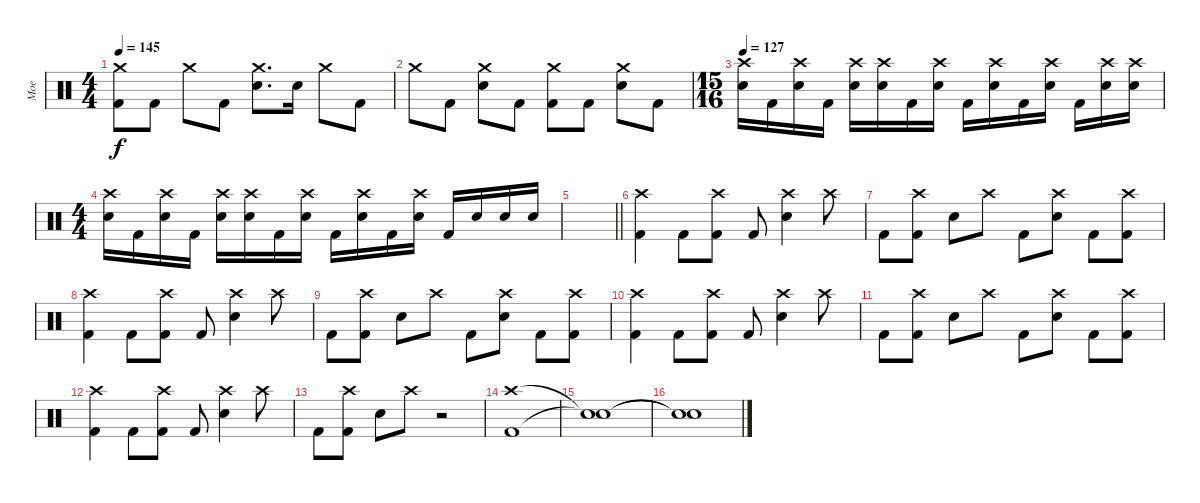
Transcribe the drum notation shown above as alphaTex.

\track ("Moe" "Moe") {instrument percussion}
\staff {score}
\articulation defaults
\ts (4 4)
\tempo 145
\clef neutral
\ks c
("Crash medium (hit)" "Kick (hit) 2").8{dy f} "Kick (hit) 2".8 "Crash medium (hit)".8 "Kick (hit) 2".8 ("Crash medium (hit)" "Electric Snare (hit)").8{d} "Electric Snare (hit)".16 "Crash medium (hit)".8 "Kick (hit) 2".8 |
"Crash medium (hit)".8 "Kick (hit) 2".8 ("Crash medium (hit)" "Electric Snare (hit)").8 "Kick (hit) 2".8 ("Crash medium (hit)" "Kick (hit) 2").8 "Kick (hit) 2".8 ("Crash medium (hit)" "Electric Snare (hit)").8 "Kick (hit) 2".8 |
\ts (15 16)
\tempo 127
("Crash high (hit)" "Electric Snare (hit)").16 "Kick (hit) 2".16 ("Crash high (hit)" "Electric Snare (hit)").16 "Kick (hit) 2".16 ("Crash high (hit)" "Electric Snare (hit)").16 ("Crash high (hit)" "Electric Snare (hit)").16 "Kick (hit) 2".16 ("Crash high (hit)" "Electric Snare (hit)").16 "Kick (hit) 2".16 ("Crash high (hit)" "Electric Snare (hit)").16 "Kick (hit) 2".16 ("Crash high (hit)" "Electric Snare (hit)").16 "Kick (hit) 2".16 ("Crash high (hit)" "Electric Snare (hit)").16 ("Crash high (hit)" "Electric Snare (hit)").16 |
\ts (4 4)
("Crash high (hit)" "Electric Snare (hit)").16 "Kick (hit) 2".16 ("Crash high (hit)" "Electric Snare (hit)").16 "Kick (hit) 2".16 ("Crash high (hit)" "Electric Snare (hit)").16 ("Crash high (hit)" "Electric Snare (hit)").16 "Kick (hit) 2".16 ("Crash high (hit)" "Electric Snare (hit)").16 "Kick (hit) 2".16 ("Crash high (hit)" "Electric Snare (hit)").16 "Kick (hit) 2".16 ("Crash high (hit)" "Electric Snare (hit)").16 "Kick (hit) 2".16 "Electric Snare (hit)".16 "Electric Snare (hit)".16 "Electric Snare (hit)".16 |
\barLineRight lightlight
|
("Crash high (hit)" "Kick (hit) 2").4 "Kick (hit) 2".8 ("Crash high (hit)" "Kick (hit) 2").8 "Kick (hit) 2".8 ("Crash high (hit)" "Electric Snare (hit)").4 "Crash high (hit)".8 |
"Kick (hit) 2".8 ("Crash high (hit)" "Kick (hit) 2").8 "Electric Snare (hit)".8 "Crash high (hit)".8 "Kick (hit) 2".8 ("Crash high (hit)" "Electric Snare (hit)").8 "Kick (hit) 2".8 ("Crash high (hit)" "Kick (hit) 2").8 |
("Crash high (hit)" "Kick (hit) 2").4 "Kick (hit) 2".8 ("Crash high (hit)" "Kick (hit) 2").8 "Kick (hit) 2".8 ("Crash high (hit)" "Electric Snare (hit)").4 "Crash high (hit)".8 |
"Kick (hit) 2".8 ("Crash high (hit)" "Kick (hit) 2").8 "Electric Snare (hit)".8 "Crash high (hit)".8 "Kick (hit) 2".8 ("Crash high (hit)" "Electric Snare (hit)").8 "Kick (hit) 2".8 ("Crash high (hit)" "Kick (hit) 2").8 |
("Crash high (hit)" "Kick (hit) 2").4 "Kick (hit) 2".8 ("Crash high (hit)" "Kick (hit) 2").8 "Kick (hit) 2".8 ("Crash high (hit)" "Electric Snare (hit)").4 "Crash high (hit)".8 |
"Kick (hit) 2".8 ("Crash high (hit)" "Kick (hit) 2").8 "Electric Snare (hit)".8 "Crash high (hit)".8 "Kick (hit) 2".8 ("Crash high (hit)" "Electric Snare (hit)").8 "Kick (hit) 2".8 ("Crash high (hit)" "Kick (hit) 2").8 |
("Crash high (hit)" "Kick (hit) 2").4 "Kick (hit) 2".8 ("Crash high (hit)" "Kick (hit) 2").8 "Kick (hit) 2".8 ("Crash high (hit)" "Electric Snare (hit)").4 "Crash high (hit)".8 |
"Kick (hit) 2".8 ("Crash high (hit)" "Kick (hit) 2").8 "Electric Snare (hit)".8 "Crash high (hit)".8 r.2 |
("Crash high (hit)" "Kick (hit) 2").1 |
("Snare (hit)"{t} "Snare (hit)"{t}).1 |
("Snare (hit)"{t} "Snare (hit)"{t}).1
